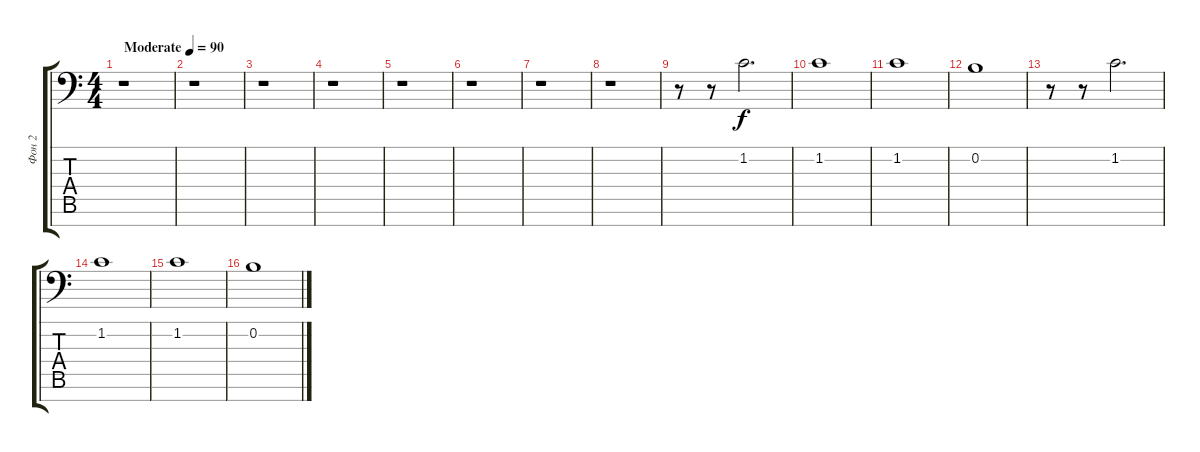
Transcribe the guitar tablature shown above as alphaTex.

\track ("Фон 2" "Фон 2") {instrument tremolostrings}
\staff {score tabs}
\tuning (E4 B3 G3 D3 A2 E2 C-1) {hide}
\ts (4 4)
\tempo (90 "Moderate")
\clef f4
\ks c
r.1{dy f instrument tremolostrings} |
r.1 |
r.1 |
r.1 |
r.1 |
r.1 |
r.1 |
r.1 |
r.8 r.8 1.2.2{d} |
1.2.1 |
1.2.1 |
0.2.1 |
r.8 r.8 1.2.2{d} |
1.2.1 |
1.2.1 |
0.2.1
